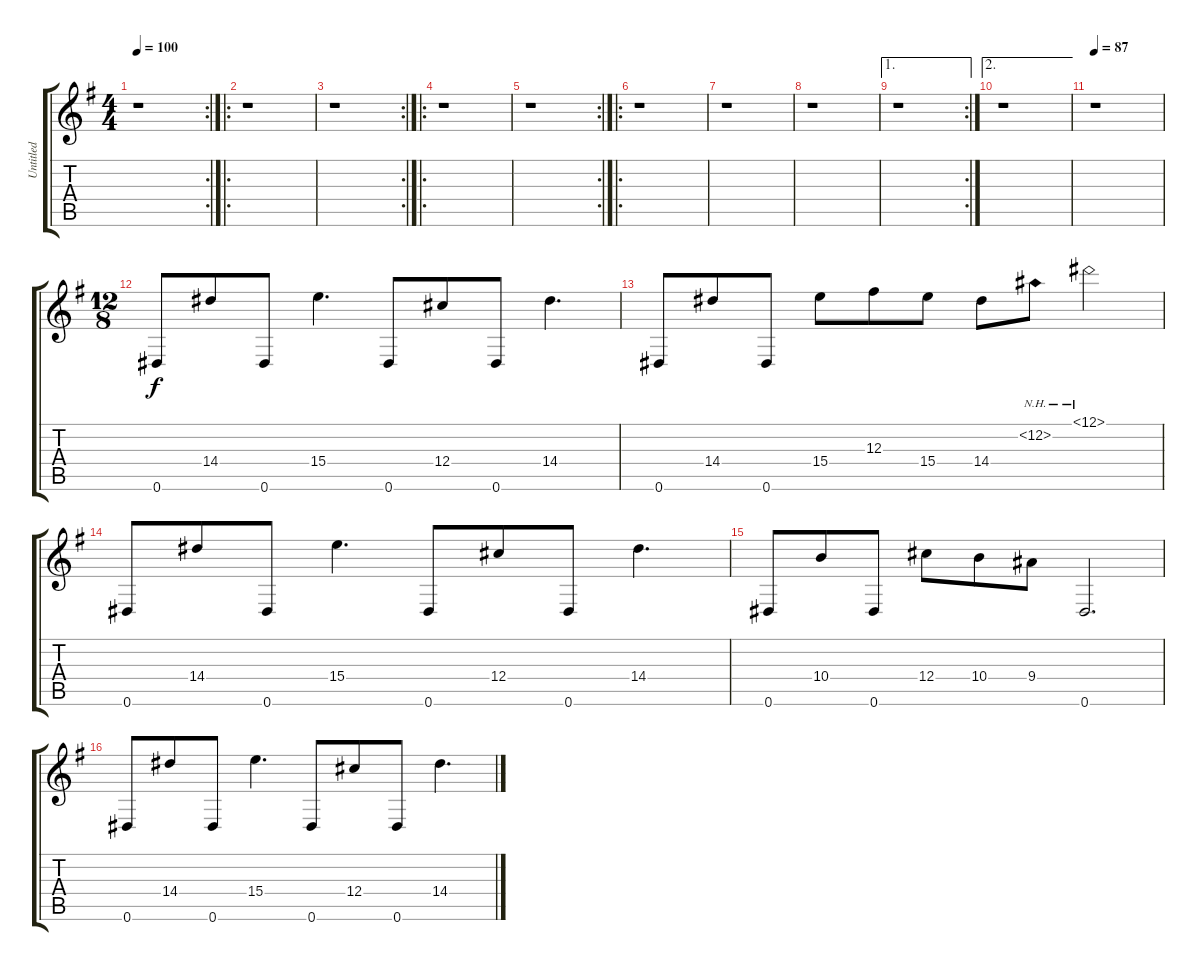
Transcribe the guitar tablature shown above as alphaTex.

\track ("Untitled" "Untitled") {instrument acousticguitarnylon}
\staff {score tabs}
\tuning (Eb4 Bb3 Gb3 Db3 Ab2 Eb2) {hide}
\rc 2
\ts (4 4)
\tempo 100
\clef g2
\ks g
r.1{dy f} |
\ro
r.1 |
\rc 2
r.1 |
\ro
r.1 |
\rc 2
r.1 |
\ro
r.1 |
r.1 |
r.1 |
\ae 1
\rc 2
r.1 |
\ae 2
r.1 |
\tempo 87
r.1 |
\ts (12 8)
0.6.8 14.4.8 0.6.8 15.4.4{d} 0.6.8 12.4.8 0.6.8 14.4.4{d} |
0.6.8 14.4.8 0.6.8 15.4.8 12.3.8 15.4.8 14.4.8 12.2{nh}.8 12.1{nh}.2 |
0.6.8 14.4.8 0.6.8 15.4.4{d} 0.6.8 12.4.8 0.6.8 14.4.4{d} |
0.6.8 10.4.8 0.6.8 12.4.8 10.4.8 9.4.8 0.6.2{d} |
0.6.8 14.4.8 0.6.8 15.4.4{d} 0.6.8 12.4.8 0.6.8 14.4.4{d}
